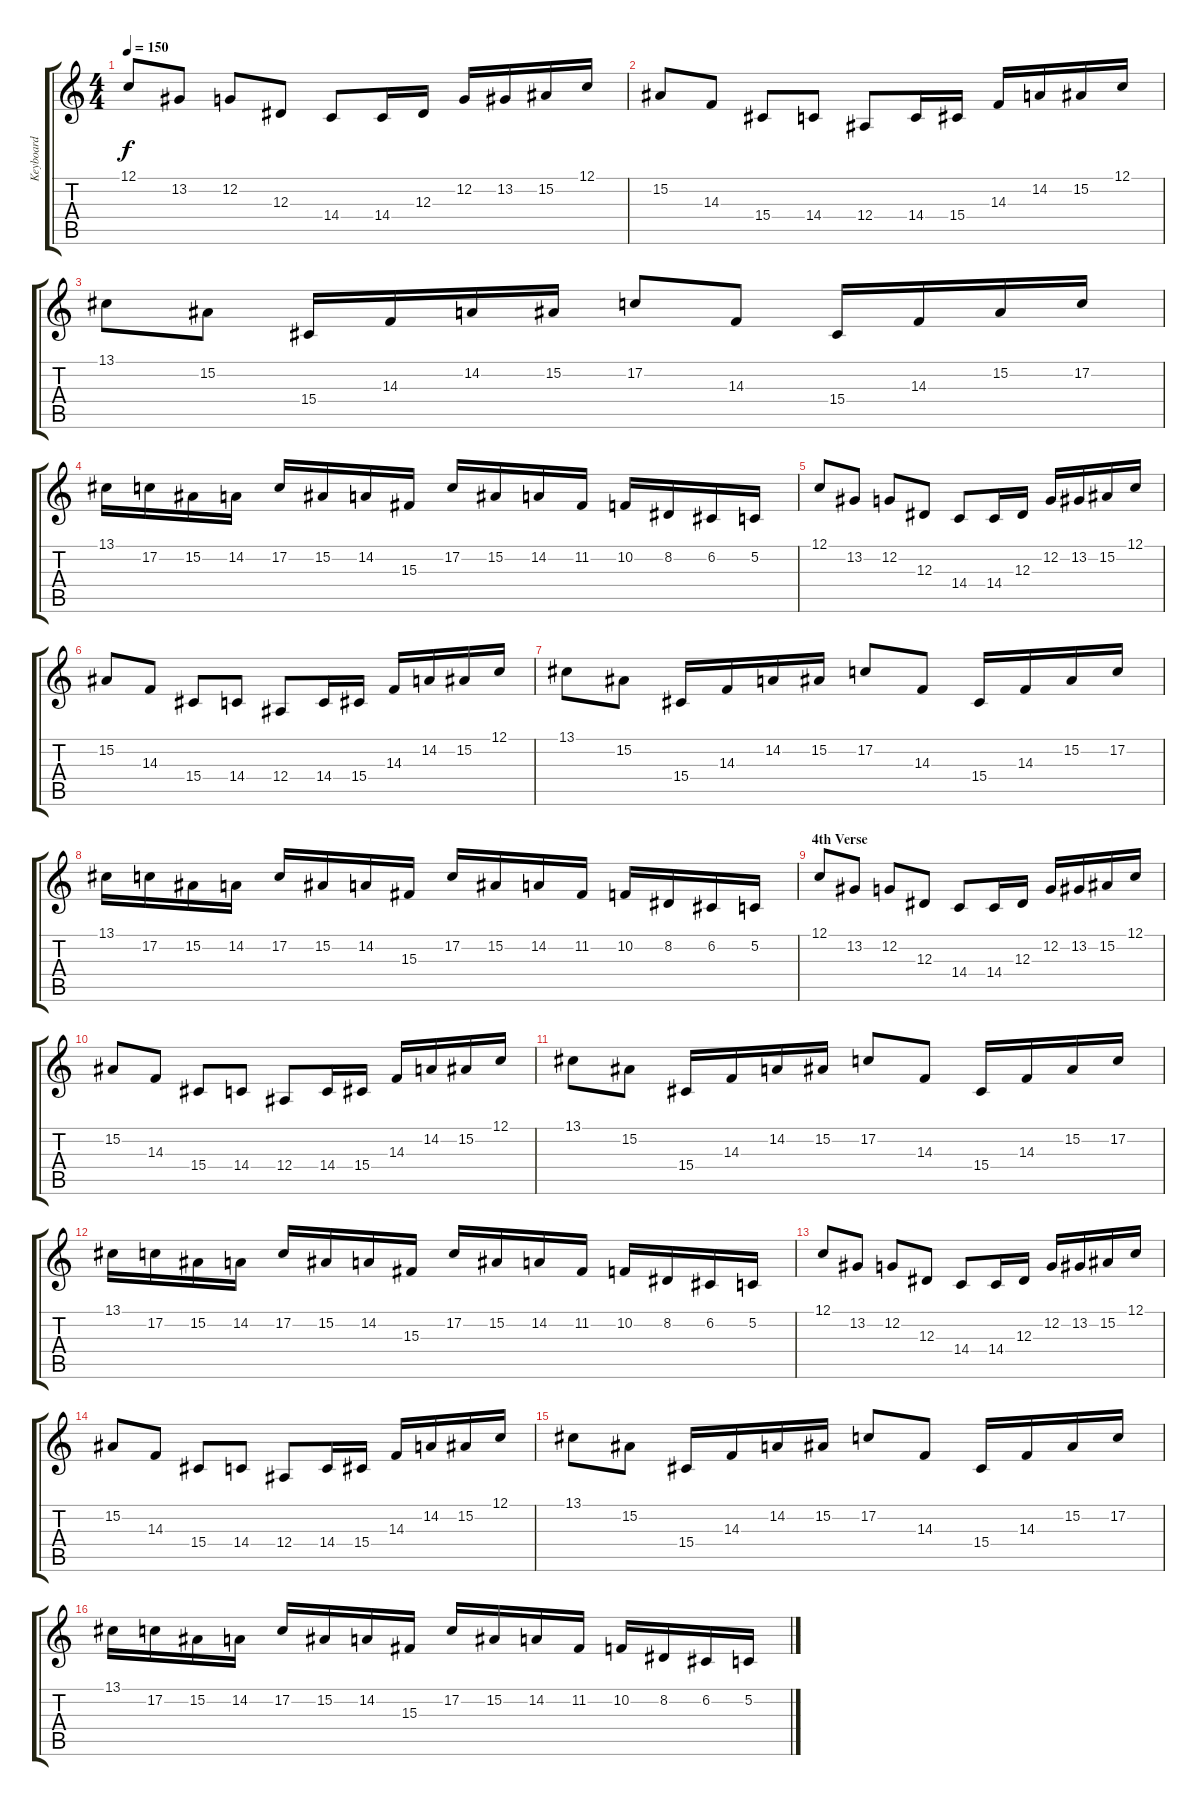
\track ("Keyboard" "Keyboard") {instrument fx5brightness}
\staff {score tabs}
\tuning (C4 G3 Eb3 Bb2 F2 C2) {hide}
\ts (4 4)
\tempo 150
\clef g2
\ks c
12.1.8{dy f} 13.2.8 12.2.8 12.3.8 14.4.8 14.4.16 12.3.16 12.2.16 13.2.16 15.2.16 12.1.16 |
15.2.8 14.3.8 15.4.8 14.4.8 12.4.8 14.4.16 15.4.16 14.3.16 14.2.16 15.2.16 12.1.16 |
13.1.8 15.2.8 15.4.16 14.3.16 14.2.16 15.2.16 17.2.8 14.3.8 15.4.16 14.3.16 15.2.16 17.2.16 |
13.1.16 17.2.16 15.2.16 14.2.16 17.2.16 15.2.16 14.2.16 15.3.16 17.2.16 15.2.16 14.2.16 11.2.16 10.2.16 8.2.16 6.2.16 5.2.16 |
12.1.8 13.2.8 12.2.8 12.3.8 14.4.8 14.4.16 12.3.16 12.2.16 13.2.16 15.2.16 12.1.16 |
15.2.8 14.3.8 15.4.8 14.4.8 12.4.8 14.4.16 15.4.16 14.3.16 14.2.16 15.2.16 12.1.16 |
13.1.8 15.2.8 15.4.16 14.3.16 14.2.16 15.2.16 17.2.8 14.3.8 15.4.16 14.3.16 15.2.16 17.2.16 |
13.1.16 17.2.16 15.2.16 14.2.16 17.2.16 15.2.16 14.2.16 15.3.16 17.2.16 15.2.16 14.2.16 11.2.16 10.2.16 8.2.16 6.2.16 5.2.16 |
\section ("" "4th Verse")
12.1.8 13.2.8 12.2.8 12.3.8 14.4.8 14.4.16 12.3.16 12.2.16 13.2.16 15.2.16 12.1.16 |
15.2.8 14.3.8 15.4.8 14.4.8 12.4.8 14.4.16 15.4.16 14.3.16 14.2.16 15.2.16 12.1.16 |
13.1.8 15.2.8 15.4.16 14.3.16 14.2.16 15.2.16 17.2.8 14.3.8 15.4.16 14.3.16 15.2.16 17.2.16 |
13.1.16 17.2.16 15.2.16 14.2.16 17.2.16 15.2.16 14.2.16 15.3.16 17.2.16 15.2.16 14.2.16 11.2.16 10.2.16 8.2.16 6.2.16 5.2.16 |
12.1.8 13.2.8 12.2.8 12.3.8 14.4.8 14.4.16 12.3.16 12.2.16 13.2.16 15.2.16 12.1.16 |
15.2.8 14.3.8 15.4.8 14.4.8 12.4.8 14.4.16 15.4.16 14.3.16 14.2.16 15.2.16 12.1.16 |
13.1.8 15.2.8 15.4.16 14.3.16 14.2.16 15.2.16 17.2.8 14.3.8 15.4.16 14.3.16 15.2.16 17.2.16 |
13.1.16 17.2.16 15.2.16 14.2.16 17.2.16 15.2.16 14.2.16 15.3.16 17.2.16 15.2.16 14.2.16 11.2.16 10.2.16 8.2.16 6.2.16 5.2.16
